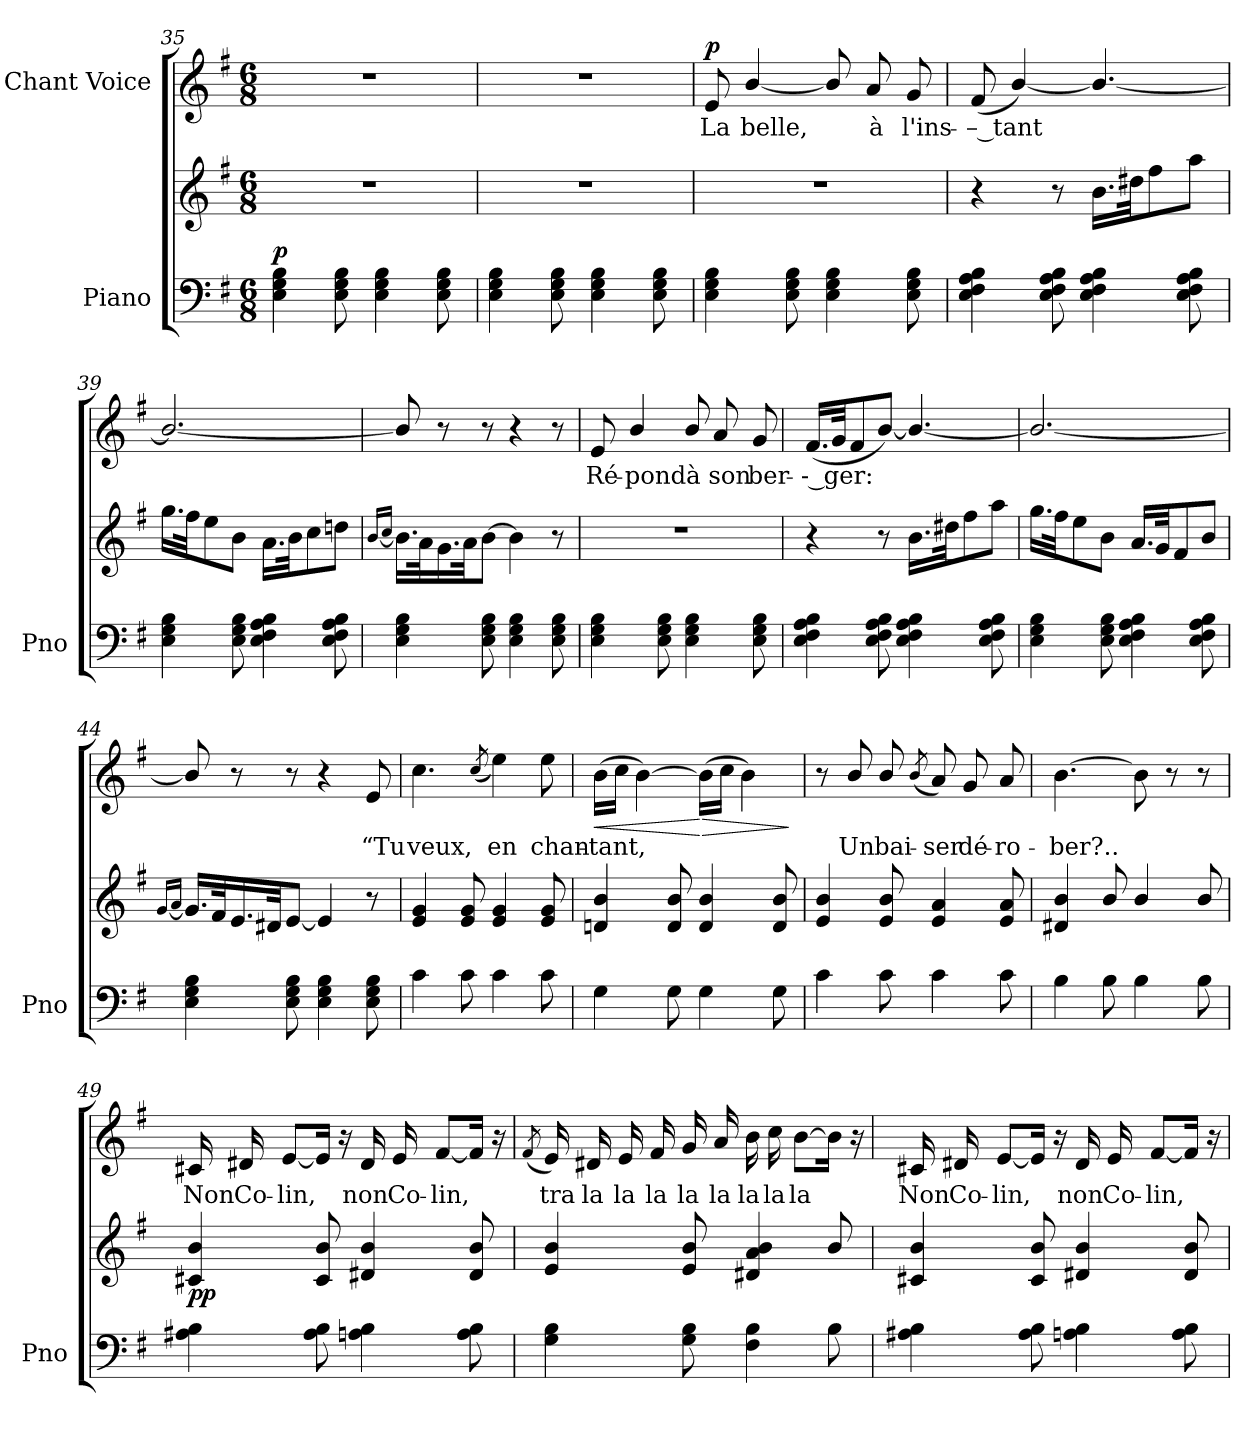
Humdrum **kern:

**kern	**kern	**dynam	**kern	**text	**dynam
*part2	*part2	*part2	*part1	*part1	*part1
*staff3	*staff2	*staff2/3	*staff1	*staff1	*staff1
*I"Piano	*	*	*I"Chant Voice	*	*
*I'Pno	*	*	*	*	*
*clefF4	*clefG2	*	*clefG2	*	*
*k[f#]	*k[f#]	*	*k[f#]	*	*
*M6/8	*M6/8	*	*M6/8	*	*
=35	=35	=35	=35	=35	=35
!	!	!LO:DY:a=2	!	!	!
4E\ 4G\ 4B\	2.r	p	2.r	.	.
8E\ 8G\ 8B\	.	.	.	.	.
4E\ 4G\ 4B\	.	.	.	.	.
8E\ 8G\ 8B\	.	.	.	.	.
=36	=36	=36	=36	=36	=36
4E\ 4G\ 4B\	2.r	.	2.r	.	.
8E\ 8G\ 8B\	.	.	.	.	.
4E\ 4G\ 4B\	.	.	.	.	.
8E\ 8G\ 8B\	.	.	.	.	.
=37	=37	=37	=37	=37	=37
!	!	!	!	!LO:LY:b	!LO:DY:a
4E\ 4G\ 4B\	2.r	.	8e/	La	p
!	!	!	!	!LO:LY:b	!
.	.	.	[4b/	belle,	.
8E\ 8G\ 8B\	.	.	.	.	.
4E\ 4G\ 4B\	.	.	8b/]	.	.
!	!	!	!	!LO:LY:b	!
.	.	.	8a/	à	.
!	!	!	!	!LO:LY:b	!
8E\ 8G\ 8B\	.	.	8g/	l'ins-	.
!!LO:LB:g=z
=38	=38	=38	=38	=38	=38
!	!	!	!	!LO:LY:b	!
4E\ 4F#\ 4A\ 4B\	4r	.	(<8f#/	-– tant	.
.	.	.	[4b/)	.	.
8E\ 8F#\ 8A\ 8B\	8r	.	.	.	.
4E\ 4F#\ 4A\ 4B\	16.b\LL	.	4.b/_	.	.
.	32dd#X\JK	.	.	.	.
.	8ff#\	.	.	.	.
8E\ 8F#\ 8A\ 8B\	8aa\J	.	.	.	.
=39	=39	=39	=39	=39	=39
4E\ 4G\ 4B\	16.gg\LL	.	2.b/_	.	.
.	32ff#\JK	.	.	.	.
.	8ee\	.	.	.	.
8E\ 8G\ 8B\	8b\J	.	.	.	.
4E\ 4F#\ 4A\ 4B\	16.a\LL	.	.	.	.
.	32b\JK	.	.	.	.
.	8cc\	.	.	.	.
8E\ 8F#\ 8A\ 8B\	8ddn\J	.	.	.	.
=40	=40	=40	=40	=40	=40
.	[16qb/LL	.	.	.	.
.	16qcc/JJ	.	.	.	.
4E\ 4G\ 4B\	16.b\LL]	.	8b/]	.	.
.	32a\K	.	.	.	.
.	16.g\	.	8r	.	.
.	32a\JK	.	.	.	.
8E\ 8G\ 8B\	[8b\J	.	8r	.	.
4E\ 4G\ 4B\	4b\]	.	4r	.	.
8E\ 8G\ 8B\	8r	.	8r	.	.
=41	=41	=41	=41	=41	=41
!	!	!	!	!LO:LY:b	!
4E\ 4G\ 4B\	2.r	.	8e/	Ré-	.
!	!	!	!	!LO:LY:b	!
.	.	.	4b/	-pond	.
8E\ 8G\ 8B\	.	.	.	.	.
!	!	!	!	!LO:LY:b	!
4E\ 4G\ 4B\	.	.	8b/	à	.
!	!	!	!	!LO:LY:b	!
.	.	.	8a/	son	.
!	!	!	!	!LO:LY:b	!
8E\ 8G\ 8B\	.	.	8g/	ber-	.
!!LO:LB:g=z
=42	=42	=42	=42	=42	=42
!	!	!	!	!LO:LY:b	!
4E\ 4F#\ 4A\ 4B\	4r	.	(<16.f#/LL	-- ger:	.
.	.	.	32g/JK	.	.
.	.	.	8f#/	.	.
8E\ 8F#\ 8A\ 8B\	8r	.	[8b/J)	.	.
4E\ 4F#\ 4A\ 4B\	16.b\LL	.	4.b/_	.	.
.	32dd#X\JK	.	.	.	.
.	8ff#\	.	.	.	.
8E\ 8F#\ 8A\ 8B\	8aa\J	.	.	.	.
=43	=43	=43	=43	=43	=43
4E\ 4G\ 4B\	16.gg\LL	.	2.b/_	.	.
.	32ff#\JK	.	.	.	.
.	8ee\	.	.	.	.
8E\ 8G\ 8B\	8b\J	.	.	.	.
4E\ 4F#\ 4A\ 4B\	16.a/LL	.	.	.	.
.	32g/JK	.	.	.	.
.	8f#/	.	.	.	.
8E\ 8F#\ 8A\ 8B\	8b/J	.	.	.	.
=44	=44	=44	=44	=44	=44
.	[16qg/LL	.	.	.	.
.	16qa/JJ	.	.	.	.
4E\ 4G\ 4B\	16.g/LL]	.	8b/]	.	.
.	32f#/K	.	.	.	.
.	16.e/	.	8r	.	.
.	32d#X/JK	.	.	.	.
8E\ 8G\ 8B\	[8e/J	.	8r	.	.
4E\ 4G\ 4B\	4e/]	.	4r	.	.
!	!	!	!	!LO:LY:b	!
8E\ 8G\ 8B\	8r	.	8e/	“Tu	.
=45	=45	=45	=45	=45	=45
!	!	!	!	!LO:LY:b	!
4c\	4e/ 4g/	.	4.cc\	veux,	.
8c\	8e/ 8g/	.	.	.	.
.	.	.	(<8qcc/	.	.
!	!	!	!	!LO:LY:b	!
4c\	4e/ 4g/	.	4ee\)	en	.
!	!	!	!	!LO:LY:b	!
8c\	8e/ 8g/	.	8ee\	chan-	.
!!LO:LB:g=z
=46	=46	=46	=46	=46	=46
!	!	!	!	!LO:LY:b	!LO:HP:b
4G\	4dn/ 4b/	.	(>16b\LL	-tant,	<
.	.	.	16cc\JJ	.	.
.	.	.	[4b\)	.	.
8G\	8d/ 8b/	.	.	.	.
!	!	!	!	!	!LO:HP:n=1:b
4G\	4d/ 4b/	.	(>16b\LL]	.	[ >
.	.	.	16cc\JJ	.	.
.	.	.	4b\)	.	.
8G\	8d/ 8b/	.	.	.	.
.	.	.	.	.	]
=47	=47	=47	=47	=47	=47
4c\	4e/ 4b/	.	8r	.	.
!	!	!	!	!LO:LY:b	!
.	.	.	8b/	Un	.
!	!	!	!	!LO:LY:b	!
8c\	8e/ 8b/	.	8b/	bai-	.
.	.	.	(<8qb/	.	.
!	!	!	!	!LO:LY:b	!
4c\	4e/ 4a/	.	8a/)	-ser	.
!	!	!	!	!LO:LY:b	!
.	.	.	8g/	dé-	.
!	!	!	!	!LO:LY:b	!
8c\	8e/ 8a/	.	8a/	-ro-	.
=48	=48	=48	=48	=48	=48
!	!	!	!	!LO:LY:b	!
4B\	4d#X/ 4b/	.	[4.b\	-ber?..	.
8B\	8b/	.	.	.	.
4B\	4b/	.	8b\]	.	.
.	.	.	8r	.	.
8B\	8b/	.	8r	.	.
=49	=49	=49	=49	=49	=49
!	!	!LO:DY:b	!	!LO:LY:b	!
4A#X\ 4B\	4c#X/ 4b/	pp	16c#X/	Non	.
!	!	!	!	!LO:LY:b	!
.	.	.	16d#X/	Co-	.
!	!	!	!	!LO:LY:b	!
.	.	.	[8e/L	-lin,	.
8A#\ 8B\	8c#/ 8b/	.	16e/Jk]	.	.
.	.	.	16r	.	.
!	!	!	!	!LO:LY:b	!
4An\ 4B\	4d#X/ 4b/	.	16d#/	non	.
!	!	!	!	!LO:LY:b	!
.	.	.	16e/	Co-	.
!	!	!	!	!LO:LY:b	!
.	.	.	[8f#/L	-lin,	.
8A\ 8B\	8d#/ 8b/	.	16f#/Jk]	.	.
.	.	.	16r	.	.
!!LO:LB:g=z
=50	=50	=50	=50	=50	=50
.	.	.	(<8qf#/	.	.
!	!	!	!	!LO:LY:b	!
4G\ 4B\	4e/ 4b/	.	16e/)	tra	.
!	!	!	!	!LO:LY:b	!
.	.	.	16d#X/	la	.
!	!	!	!	!LO:LY:b	!
.	.	.	16e/	la	.
!	!	!	!	!LO:LY:b	!
.	.	.	16f#/	la	.
!	!	!	!	!LO:LY:b	!
8G\ 8B\	8e/ 8b/	.	16g/	la	.
!	!	!	!	!LO:LY:b	!
.	.	.	16a/	la	.
!	!	!	!	!LO:LY:b	!
4F#\ 4B\	4d#X/ 4a/ 4b/	.	16b\	la	.
!	!	!	!	!LO:LY:b	!
.	.	.	16cc\	la	.
!	!	!	!	!LO:LY:b	!
.	.	.	[8b\L	la	.
8B\	8b/	.	16b\Jk]	.	.
.	.	.	16r	.	.
=51	=51	=51	=51	=51	=51
!	!	!	!	!LO:LY:b	!
4A#X\ 4B\	4c#X/ 4b/	.	16c#X/	Non	.
!	!	!	!	!LO:LY:b	!
.	.	.	16d#X/	Co-	.
!	!	!	!	!LO:LY:b	!
.	.	.	[8e/L	-lin,	.
8A#\ 8B\	8c#/ 8b/	.	16e/Jk]	.	.
.	.	.	16r	.	.
!	!	!	!	!LO:LY:b	!
4An\ 4B\	4d#X/ 4b/	.	16d#/	non	.
!	!	!	!	!LO:LY:b	!
.	.	.	16e/	Co-	.
!	!	!	!	!LO:LY:b	!
.	.	.	[8f#/L	-lin,	.
8A\ 8B\	8d#/ 8b/	.	16f#/Jk]	.	.
.	.	.	16r	.	.
=	=	=	=	=	=
*-	*-	*-	*-	*-	*-
